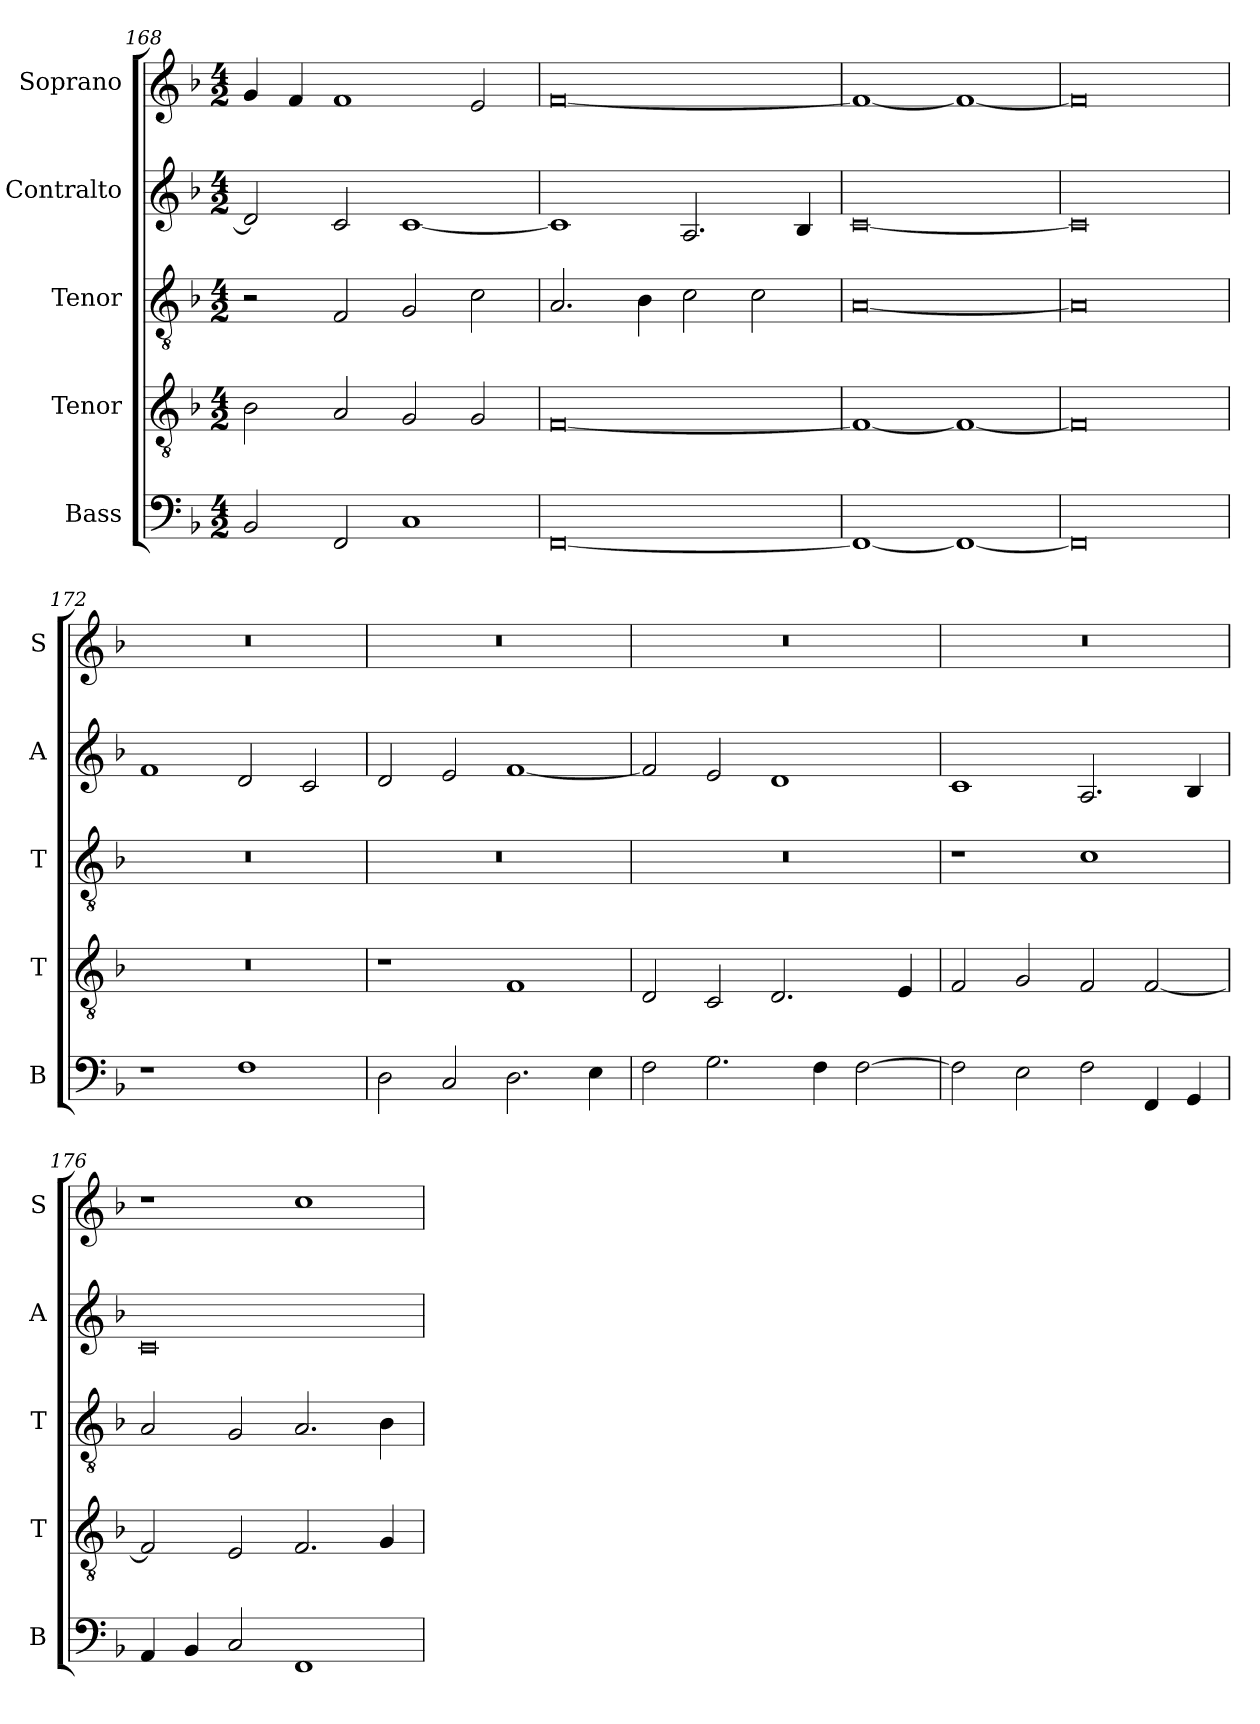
**kern	**kern	**kern	**kern	**kern
*part5	*part4	*part3	*part2	*part1
*staff5	*staff4	*staff3	*staff2	*staff1
*I"Bass	*I"Tenor	*I"Tenor	*I"Contralto	*I"Soprano
*I'B	*I'T	*I'T	*I'A	*I'S
*clefF4	*clefGv2	*clefGv2	*clefG2	*clefG2
*k[b-]	*k[b-]	*k[b-]	*k[b-]	*k[b-]
*F:ion	*F:ion	*F:ion	*F:ion	*F:ion
*M4/2	*M4/2	*M4/2	*M4/2	*M4/2
=168	=168	=168	=168	=168
2BB-	2B-	2r	2d]	4g
.	.	.	.	4f
2FF	2A	2F	2c	1f
1C	2G	2G	[1c	.
.	2G	2c	.	2e
=169	=169	=169	=169	=169
[0FF	[0F	2.A	1c]	[0f
.	.	4B-	.	.
.	.	2c	2.A	.
.	.	2c	.	.
.	.	.	4B-	.
=170	=170	=170	=170	=170
1FF_	1F_	[0A	[0c	1f_
1FF_	1F_	.	.	1f_
=171	=171	=171	=171	=171
0FF]	0F]	0A]	0c]	0f]
=172	=172	=172	=172	=172
1r	0r	0r	1f	0r
1F	.	.	2d	.
.	.	.	2c	.
=173	=173	=173	=173	=173
2D	1r	0r	2d	0r
2C	.	.	2e	.
2.D	1F	.	[1f	.
4E	.	.	.	.
=174	=174	=174	=174	=174
2F	2D	0r	2f]	0r
2.G	2C	.	2e	.
.	2.D	.	1d	.
4F	.	.	.	.
[2F	.	.	.	.
.	4E	.	.	.
=175	=175	=175	=175	=175
2F]	2F	1r	1c	0r
2E	2G	.	.	.
2F	2F	1c	2.A	.
4FF	[2F	.	.	.
4GG	.	.	4B-	.
=176	=176	=176	=176	=176
4AA	2F]	2A	0c	1r
4BB-	.	.	.	.
2C	2E	2G	.	.
1FF	2.F	2.A	.	1cc
.	4G	4B-	.	.
=	=	=	=	=
*-	*-	*-	*-	*-
